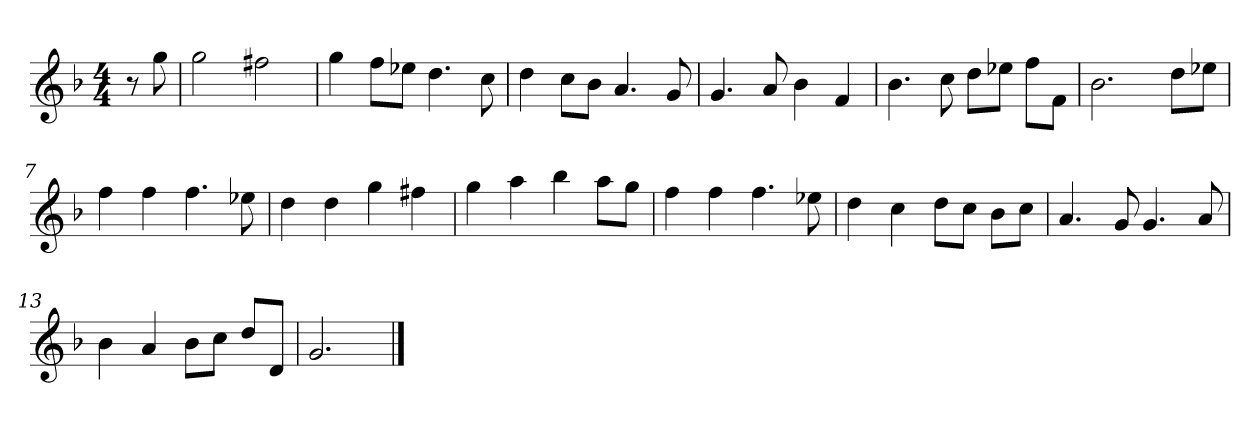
**kern
*part1
*staff1
*k[b-]
*M4/4
*MM120
=
8r
8gg
=1
2gg
2ff#X
=2
4gg
8ffL
8ee-XJ
4.dd
8cc
=3
4dd
8ccL
8b-J
4.a
8g
=4
4.g
8a
4b-
4f
=5
4.b-
8cc
8ddL
8ee-XJ
8ffL
8fJ
=6
2.b-
8ddL
8ee-XJ
=7
4ff
4ff
4.ff
8ee-X
=8
4dd
4dd
4gg
4ff#X
=9
4gg
4aa
4bb-
8aaL
8ggJ
=10
4ff
4ff
4.ff
8ee-X
=11
4dd
4cc
8ddL
8ccJ
8b-L
8ccJ
=12
4.a
8g
4.g
8a
=13
4b-
4a
8b-L
8ccJ
8ddL
8dJ
=14
2.g
==
*-
